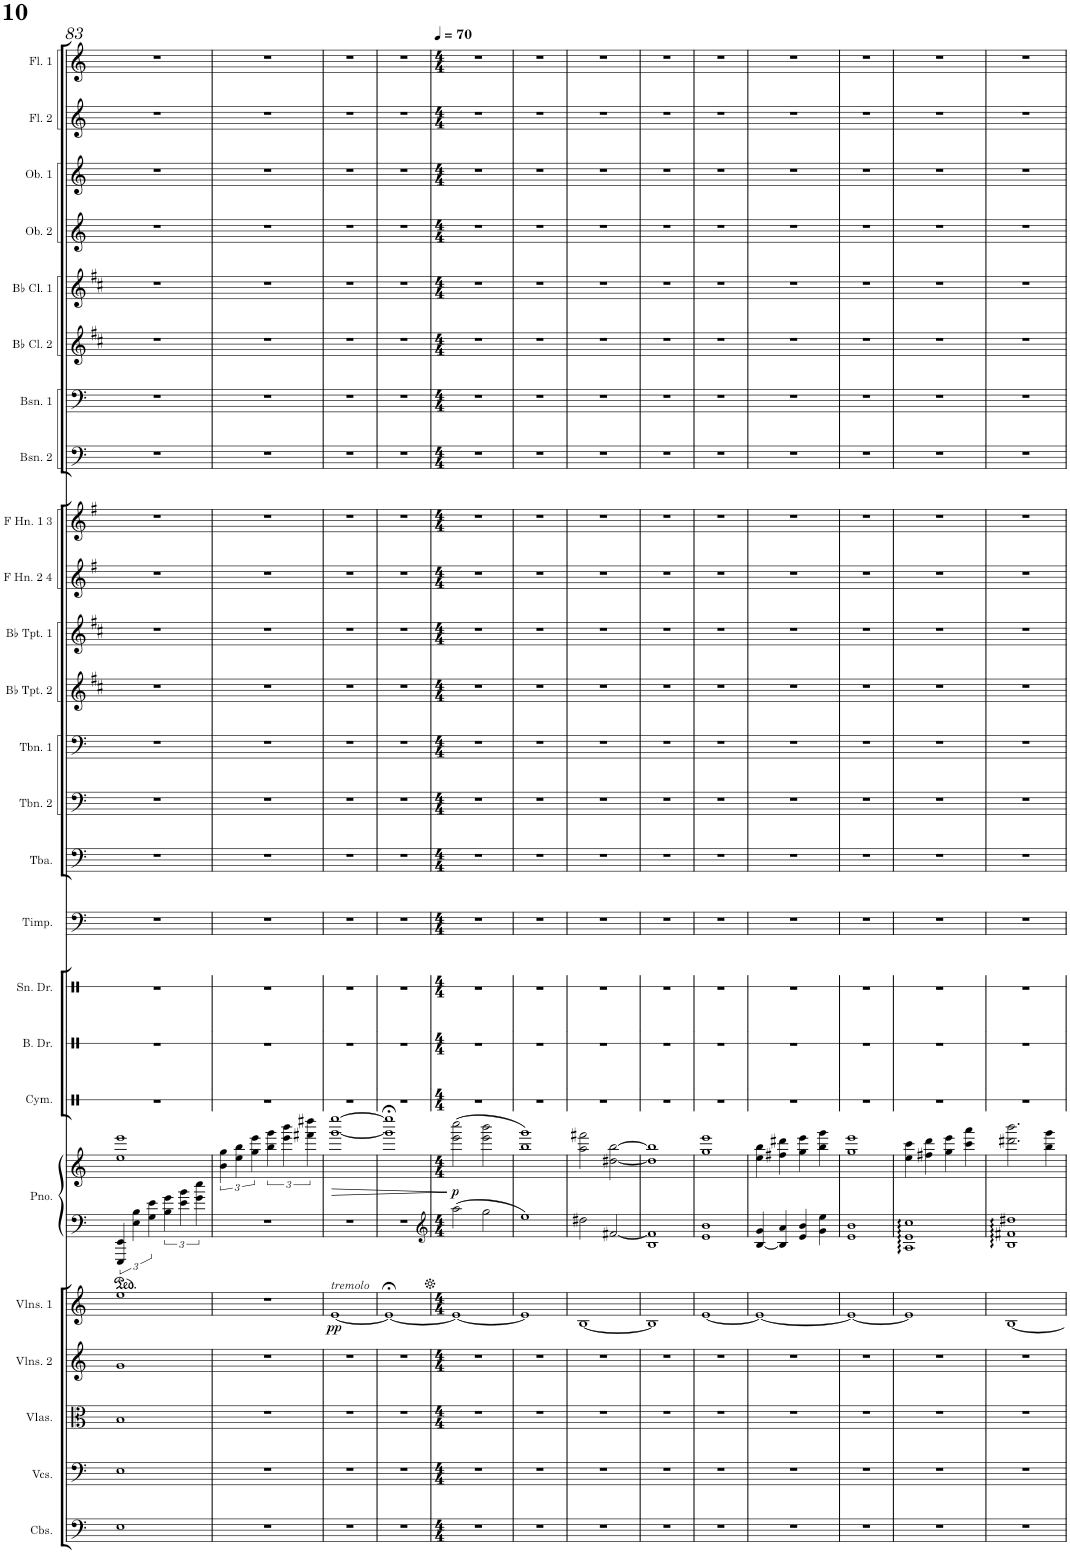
**kern	**kern	**kern	**kern	**kern	**dynam	**kern	**kern	**dynam	**kern	**kern	**kern	**kern	**kern	**kern	**kern	**kern	**kern	**kern	**kern	**kern	**kern	**kern	**kern	**kern	**kern	**kern	**kern
*part25	*part24	*part23	*part22	*part21	*part21	*part20	*part20	*part20	*part19	*part18	*part17	*part16	*part15	*part14	*part13	*part12	*part11	*part10	*part9	*part8	*part7	*part6	*part5	*part4	*part3	*part2	*part1
*staff26	*staff25	*staff24	*staff23	*staff22	*staff22	*staff21	*staff20	*staff20/21	*staff19	*staff18	*staff17	*staff16	*staff15	*staff14	*staff13	*staff12	*staff11	*staff10	*staff9	*staff8	*staff7	*staff6	*staff5	*staff4	*staff3	*staff2	*staff1
*I"Contrabasses	*I"Violoncellos	*I"Violas	*I"Violins 2	*I"Violins 1	*	*I"Piano	*	*	*I"Cymbal	*I"Bass Drum	*I"Snare Drum	*I"Timpani	*I"Tuba	*I"Trombone 2	*I"Trombone 1	*I"Bb Trumpet 2	*I"Bb Trumpet 1	*I"F Horn 2 &amp; 4	*I"F Horn 1 &amp; 3	*I"Bassoon 2	*I"Bassoon 1	*I"Bb Clarinet 2	*I"Bb Clarinet 1	*I"Oboe 2	*I"Oboe 1	*I"Flute 2	*I"Flute 1
*I'Cbs.	*I'Vcs.	*I'Vlas.	*I'Vlns. 2	*I'Vlns. 1	*	*I'Pno.	*	*	*I'Cym.	*I'B. Dr.	*I'Sn. Dr.	*I'Timp.	*I'Tba.	*I'Tbn. 2	*I'Tbn. 1	*I'Bb Tpt. 2	*I'Bb Tpt. 1	*I'F Hn. 2 4	*I'F Hn. 1 3	*I'Bsn. 2	*I'Bsn. 1	*I'Bb Cl. 2	*I'Bb Cl. 1	*I'Ob. 2	*I'Ob. 1	*I'Fl. 2	*I'Fl. 1
!!LO:PB:g=z
*clefF4	*clefF4	*clefC3	*clefG2	*clefG2	*	*clefF4	*clefG2	*	*clefX	*clefX	*clefX	*clefF4	*clefF4	*clefF4	*clefF4	*clefG2	*clefG2	*clefG2	*clefG2	*clefF4	*clefF4	*clefG2	*clefG2	*clefG2	*clefG2	*clefG2	*clefG2
*Trd7c12	*	*	*	*	*	*	*	*	*	*	*	*	*	*	*	*Trd1c2	*Trd1c2	*Trd4c7	*Trd4c7	*	*	*Trd1c2	*Trd1c2	*	*	*	*
*k[]	*k[]	*k[]	*k[]	*k[]	*	*k[]	*k[]	*	*k[]	*k[]	*k[]	*k[]	*k[]	*k[]	*k[]	*k[f#c#]	*k[f#c#]	*k[f#]	*k[f#]	*k[]	*k[]	*k[f#c#]	*k[f#c#]	*k[]	*k[]	*k[]	*k[]
*M2/2	*M2/2	*M2/2	*M2/2	*M2/2	*	*M2/2	*M2/2	*	*M2/2	*M2/2	*M2/2	*M2/2	*M2/2	*M2/2	*M2/2	*M2/2	*M2/2	*M2/2	*M2/2	*M2/2	*M2/2	*M2/2	*M2/2	*M2/2	*M2/2	*M2/2	*M2/2
=83	=83	=83	=83	=83	=83	=83	=83	=83	=83	=83	=83	=83	=83	=83	=83	=83	=83	=83	=83	=83	=83	=83	=83	=83	=83	=83	=83
1E	1E	1B	1g	1ee	.	6EEE/ 6EE/	1ee 1eee	.	1r	1r	1r	1r	1r	1r	1r	1r	1r	1r	1r	1r	1r	1r	1r	1r	1r	1r	1r
.	.	.	.	.	.	6E\ 6B\	.	.	.	.	.	.	.	.	.	.	.	.	.	.	.	.	.	.	.	.	.
.	.	.	.	.	.	6G\ 6e\	.	.	.	.	.	.	.	.	.	.	.	.	.	.	.	.	.	.	.	.	.
.	.	.	.	.	.	6B\ 6g\	.	.	.	.	.	.	.	.	.	.	.	.	.	.	.	.	.	.	.	.	.
.	.	.	.	.	.	6e\ 6b\	.	.	.	.	.	.	.	.	.	.	.	.	.	.	.	.	.	.	.	.	.
.	.	.	.	.	.	6g\ 6ee\	.	.	.	.	.	.	.	.	.	.	.	.	.	.	.	.	.	.	.	.	.
=84	=84	=84	=84	=84	=84	=84	=84	=84	=84	=84	=84	=84	=84	=84	=84	=84	=84	=84	=84	=84	=84	=84	=84	=84	=84	=84	=84
1r	1r	1r	1r	1r	.	1r	6b\ 6gg\	.	1r	1r	1r	1r	1r	1r	1r	1r	1r	1r	1r	1r	1r	1r	1r	1r	1r	1r	1r
.	.	.	.	.	.	.	6ee\ 6bb\	.	.	.	.	.	.	.	.	.	.	.	.	.	.	.	.	.	.	.	.
.	.	.	.	.	.	.	6gg\ 6eee\	.	.	.	.	.	.	.	.	.	.	.	.	.	.	.	.	.	.	.	.
.	.	.	.	.	.	.	6bb\ 6ggg\	.	.	.	.	.	.	.	.	.	.	.	.	.	.	.	.	.	.	.	.
.	.	.	.	.	.	.	6eee\ 6bbb\	.	.	.	.	.	.	.	.	.	.	.	.	.	.	.	.	.	.	.	.
.	.	.	.	.	.	.	6fff#X\ 6dddd#X\	.	.	.	.	.	.	.	.	.	.	.	.	.	.	.	.	.	.	.	.
=85	=85	=85	=85	=85	=85	=85	=85	=85	=85	=85	=85	=85	=85	=85	=85	=85	=85	=85	=85	=85	=85	=85	=85	=85	=85	=85	=85
!	!	!	!	!LO:TX:a:i:t=tremolo	!	!	!	!	!	!	!	!	!	!	!	!	!	!	!	!	!	!	!	!	!	!	!
!	!	!	!	!	!LO:DY:b	!	!	!LO:HP:b	!	!	!	!	!	!	!	!	!	!	!	!	!	!	!	!	!	!	!
1r	1r	1r	1r	[1e	pp	1r	[1ggg [1eeee	>	1r	1r	1r	1r	1r	1r	1r	1r	1r	1r	1r	1r	1r	1r	1r	1r	1r	1r	1r
=86	=86	=86	=86	=86	=86	=86	=86	=86	=86	=86	=86	=86	=86	=86	=86	=86	=86	=86	=86	=86	=86	=86	=86	=86	=86	=86	=86
1r	1r	1r	1r	1e;<_	.	1r	1ggg];< 1eeee];<	.	1r	1r	1r	1r	1r	1r	1r	1r	1r	1r	1r	1r	1r	1r	1r	1r	1r	1r	1r
.	.	.	.	.	.	.	.	]	.	.	.	.	.	.	.	.	.	.	.	.	.	.	.	.	.	.	.
=87	=87	=87	=87	=87	=87	=87	=87	=87	=87	=87	=87	=87	=87	=87	=87	=87	=87	=87	=87	=87	=87	=87	=87	=87	=87	=87	=87
*	*	*	*	*	*	*clefG2	*	*	*	*	*	*	*	*	*	*	*	*	*	*	*	*	*	*	*	*	*
*M4/4	*M4/4	*M4/4	*M4/4	*M4/4	*	*M4/4	*M4/4	*	*M4/4	*M4/4	*M4/4	*M4/4	*M4/4	*M4/4	*M4/4	*M4/4	*M4/4	*M4/4	*M4/4	*M4/4	*M4/4	*M4/4	*M4/4	*M4/4	*M4/4	*M4/4	*M4/4
*	*	*	*	*	*	*	*	*	*	*	*	*	*	*	*	*	*	*	*	*	*	*	*	*	*	*	*MM70
!	!	!	!	!	!	!	!	!LO:DY:b	!	!	!	!	!	!	!	!	!	!	!	!	!	!	!	!	!	!	!
1r	1r	1r	1r	1e_	.	2aa\	(2eee\ 2cccc\	p	1r	1r	1r	1r	1r	1r	1r	1r	1r	1r	1r	1r	1r	1r	1r	1r	1r	1r	1r
.	.	.	.	.	.	2gg\	2eee\ 2bbb\	.	.	.	.	.	.	.	.	.	.	.	.	.	.	.	.	.	.	.	.
=88	=88	=88	=88	=88	=88	=88	=88	=88	=88	=88	=88	=88	=88	=88	=88	=88	=88	=88	=88	=88	=88	=88	=88	=88	=88	=88	=88
1r	1r	1r	1r	1e]	.	1ee	1bb 1ggg)	.	1r	1r	1r	1r	1r	1r	1r	1r	1r	1r	1r	1r	1r	1r	1r	1r	1r	1r	1r
=89	=89	=89	=89	=89	=89	=89	=89	=89	=89	=89	=89	=89	=89	=89	=89	=89	=89	=89	=89	=89	=89	=89	=89	=89	=89	=89	=89
1r	1r	1r	1r	[1B	.	2dd#X\	2aa\ 2fff#X\	.	1r	1r	1r	1r	1r	1r	1r	1r	1r	1r	1r	1r	1r	1r	1r	1r	1r	1r	1r
.	.	.	.	.	.	[2f#X/	[2dd#X\ [2bb\	.	.	.	.	.	.	.	.	.	.	.	.	.	.	.	.	.	.	.	.
=90	=90	=90	=90	=90	=90	=90	=90	=90	=90	=90	=90	=90	=90	=90	=90	=90	=90	=90	=90	=90	=90	=90	=90	=90	=90	=90	=90
1r	1r	1r	1r	1B]	.	1B 1f#]	1dd#] 1bb]	.	1r	1r	1r	1r	1r	1r	1r	1r	1r	1r	1r	1r	1r	1r	1r	1r	1r	1r	1r
=91	=91	=91	=91	=91	=91	=91	=91	=91	=91	=91	=91	=91	=91	=91	=91	=91	=91	=91	=91	=91	=91	=91	=91	=91	=91	=91	=91
1r	1r	1r	1r	[1e	.	1e 1b	1gg 1eee	.	1r	1r	1r	1r	1r	1r	1r	1r	1r	1r	1r	1r	1r	1r	1r	1r	1r	1r	1r
=92	=92	=92	=92	=92	=92	=92	=92	=92	=92	=92	=92	=92	=92	=92	=92	=92	=92	=92	=92	=92	=92	=92	=92	=92	=92	=92	=92
1r	1r	1r	1r	1e_	.	[4B/ 4g/	4ee\ 4bb\	.	1r	1r	1r	1r	1r	1r	1r	1r	1r	1r	1r	1r	1r	1r	1r	1r	1r	1r	1r
.	.	.	.	.	.	4B/] 4a/	4ff#X\ 4ddd#X\	.	.	.	.	.	.	.	.	.	.	.	.	.	.	.	.	.	.	.	.
.	.	.	.	.	.	4e/ 4b/	4gg\ 4eee\	.	.	.	.	.	.	.	.	.	.	.	.	.	.	.	.	.	.	.	.
.	.	.	.	.	.	4g\ 4ee\	4bb\ 4ggg\	.	.	.	.	.	.	.	.	.	.	.	.	.	.	.	.	.	.	.	.
=93	=93	=93	=93	=93	=93	=93	=93	=93	=93	=93	=93	=93	=93	=93	=93	=93	=93	=93	=93	=93	=93	=93	=93	=93	=93	=93	=93
1r	1r	1r	1r	1e_	.	1e 1b	1gg 1eee	.	1r	1r	1r	1r	1r	1r	1r	1r	1r	1r	1r	1r	1r	1r	1r	1r	1r	1r	1r
=94	=94	=94	=94	=94	=94	=94	=94	=94	=94	=94	=94	=94	=94	=94	=94	=94	=94	=94	=94	=94	=94	=94	=94	=94	=94	=94	=94
1r	1r	1r	1r	1e]	.	1A 1e 1cc	4ee\ 4ccc\	.	1r	1r	1r	1r	1r	1r	1r	1r	1r	1r	1r	1r	1r	1r	1r	1r	1r	1r	1r
.	.	.	.	.	.	.	4ff#X\ 4ddd\	.	.	.	.	.	.	.	.	.	.	.	.	.	.	.	.	.	.	.	.
.	.	.	.	.	.	.	4gg\ 4eee\	.	.	.	.	.	.	.	.	.	.	.	.	.	.	.	.	.	.	.	.
.	.	.	.	.	.	.	4ccc\ 4aaa\	.	.	.	.	.	.	.	.	.	.	.	.	.	.	.	.	.	.	.	.
=95	=95	=95	=95	=95	=95	=95	=95	=95	=95	=95	=95	=95	=95	=95	=95	=95	=95	=95	=95	=95	=95	=95	=95	=95	=95	=95	=95
1r	1r	1r	1r	[1B	.	1B 1f#X 1dd#X	2.ddd#X\ 2.bbb\	.	1r	1r	1r	1r	1r	1r	1r	1r	1r	1r	1r	1r	1r	1r	1r	1r	1r	1r	1r
.	.	.	.	.	.	.	4bb\ 4ggg\	.	.	.	.	.	.	.	.	.	.	.	.	.	.	.	.	.	.	.	.
=	=	=	=	=	=	=	=	=	=	=	=	=	=	=	=	=	=	=	=	=	=	=	=	=	=	=	=
*-	*-	*-	*-	*-	*-	*-	*-	*-	*-	*-	*-	*-	*-	*-	*-	*-	*-	*-	*-	*-	*-	*-	*-	*-	*-	*-	*-
